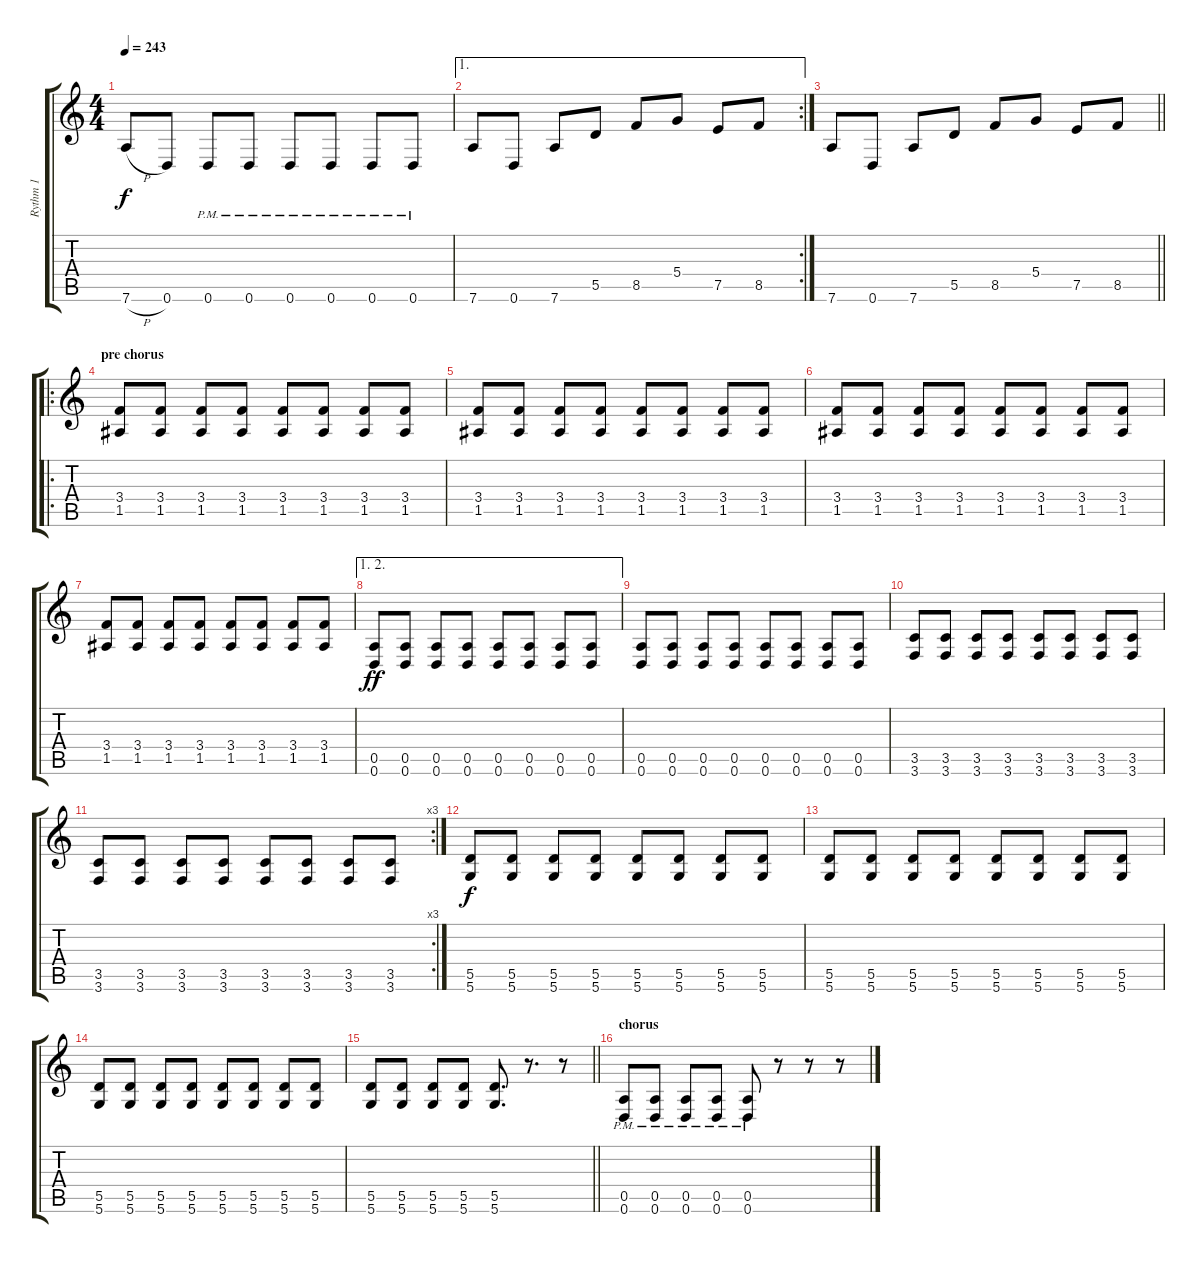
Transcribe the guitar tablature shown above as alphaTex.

\track ("Rythm 1" "Rythm 1") {instrument distortionguitar}
\staff {score tabs}
\tuning (E4 B3 G3 D3 A2 D2) {hide}
\ts (4 4)
\tempo 243
\clef g2
\ks c
7.6{h}.8{dy f} 0.6.8 0.6{pm}.8 0.6{pm}.8 0.6{pm}.8 0.6{pm}.8 0.6{pm}.8 0.6{pm}.8 |
\ae 1
\rc 2
7.6.8 0.6.8 7.6.8 5.5.8 8.5.8 5.4.8 7.5.8 8.5.8 |
\barLineRight lightlight
7.6.8 0.6.8 7.6.8 5.5.8 8.5.8 5.4.8 7.5.8 8.5.8 |
\ro
\section ("" "pre chorus")
(3.4 1.5).8 (3.4 1.5).8 (3.4 1.5).8 (3.4 1.5).8 (3.4 1.5).8 (3.4 1.5).8 (3.4 1.5).8 (3.4 1.5).8 |
(3.4 1.5).8 (3.4 1.5).8 (3.4 1.5).8 (3.4 1.5).8 (3.4 1.5).8 (3.4 1.5).8 (3.4 1.5).8 (3.4 1.5).8 |
(3.4 1.5).8 (3.4 1.5).8 (3.4 1.5).8 (3.4 1.5).8 (3.4 1.5).8 (3.4 1.5).8 (3.4 1.5).8 (3.4 1.5).8 |
(3.4 1.5).8 (3.4 1.5).8 (3.4 1.5).8 (3.4 1.5).8 (3.4 1.5).8 (3.4 1.5).8 (3.4 1.5).8 (3.4 1.5).8 |
\ae (1 2)
(0.5 0.6).8{dy ff} (0.5 0.6).8 (0.5 0.6).8 (0.5 0.6).8 (0.5 0.6).8 (0.5 0.6).8 (0.5 0.6).8 (0.5 0.6).8 |
(0.5 0.6).8 (0.5 0.6).8 (0.5 0.6).8 (0.5 0.6).8 (0.5 0.6).8 (0.5 0.6).8 (0.5 0.6).8 (0.5 0.6).8 |
(3.5 3.6).8 (3.5 3.6).8 (3.5 3.6).8 (3.5 3.6).8 (3.5 3.6).8 (3.5 3.6).8 (3.5 3.6).8 (3.5 3.6).8 |
\rc 3
(3.5 3.6).8 (3.5 3.6).8 (3.5 3.6).8 (3.5 3.6).8 (3.5 3.6).8 (3.5 3.6).8 (3.5 3.6).8 (3.5 3.6).8 |
(5.5 5.6).8{dy f} (5.5 5.6).8 (5.5 5.6).8 (5.5 5.6).8 (5.5 5.6).8 (5.5 5.6).8 (5.5 5.6).8 (5.5 5.6).8 |
(5.5 5.6).8 (5.5 5.6).8 (5.5 5.6).8 (5.5 5.6).8 (5.5 5.6).8 (5.5 5.6).8 (5.5 5.6).8 (5.5 5.6).8 |
(5.5 5.6).8 (5.5 5.6).8 (5.5 5.6).8 (5.5 5.6).8 (5.5 5.6).8 (5.5 5.6).8 (5.5 5.6).8 (5.5 5.6).8 |
\barLineRight lightlight
(5.5 5.6).8 (5.5 5.6).8 (5.5 5.6).8 (5.5 5.6).8 (5.5 5.6).8{d} r.8{d} r.8 |
\section ("" "chorus")
(0.5{pm} 0.6{pm}).8 (0.5{pm} 0.6{pm}).8 (0.5{pm} 0.6{pm}).8 (0.5{pm} 0.6{pm}).8 (0.5{pm} 0.6{pm}).8 r.8 r.8 r.8
